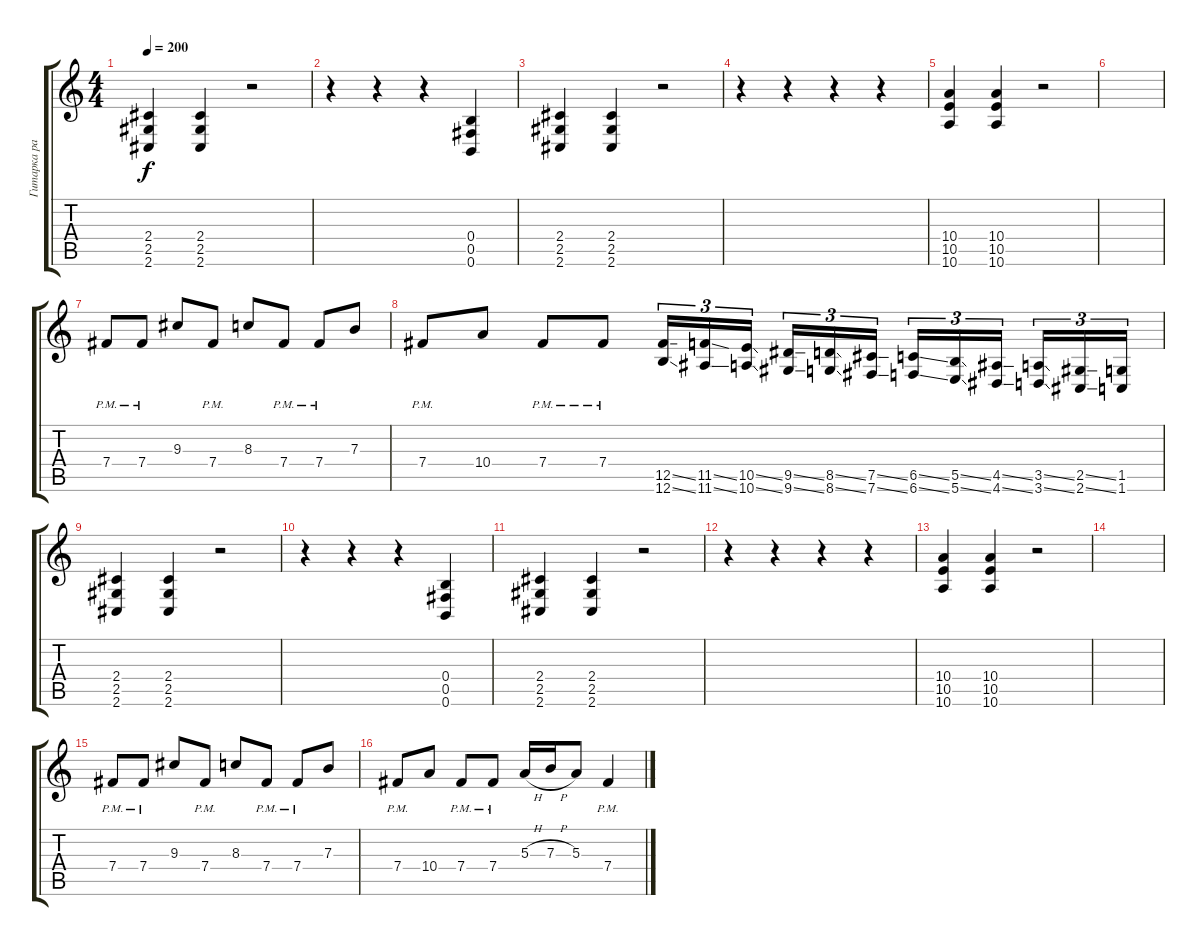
\track ("Гитарка раз" "Гитарка ра") {instrument distortionguitar}
\staff {score tabs}
\tuning (Db4 Ab3 E3 B2 Gb2 B1) {hide}
\ts (4 4)
\tempo 200
\clef g2
\ks c
(2.4 2.5 2.6).4{dy f} (2.4 2.5 2.6).4 r.2 |
r.4 r.4 r.4 (0.4 0.5 0.6).4 |
(2.4 2.5 2.6).4 (2.4 2.5 2.6).4 r.2 |
r.4 r.4 r.4 r.4 |
(10.4 10.5 10.6).4 (10.4 10.5 10.6).4 r.2 |
|
7.4{pm}.8 7.4{pm}.8 9.3.8 7.4{pm}.8 8.3.8 7.4{pm}.8 7.4{pm}.8 7.3.8 |
7.4{pm}.8 10.4.8 7.4{pm}.8 7.4{pm}.8 (12.5{ss} 12.6{ss}).16{tu (3 2)} (11.5{ss} 11.6{ss}).16{tu (3 2)} (10.5{ss} 10.6{ss}).16{tu (3 2) beam splitsecondary} (9.5{ss} 9.6{ss}).16{tu (3 2)} (8.5{ss} 8.6{ss}).16{tu (3 2)} (7.5{ss} 7.6{ss}).16{tu (3 2)} (6.5{ss} 6.6{ss}).16{tu (3 2)} (5.5{ss} 5.6{ss}).16{tu (3 2)} (4.5{ss} 4.6{ss}).16{tu (3 2) beam splitsecondary} (3.5{ss} 3.6{ss}).16{tu (3 2)} (2.5{ss} 2.6{ss}).16{tu (3 2)} (1.5 1.6).16{tu (3 2)} |
(2.4 2.5 2.6).4 (2.4 2.5 2.6).4 r.2 |
r.4 r.4 r.4 (0.4 0.5 0.6).4 |
(2.4 2.5 2.6).4 (2.4 2.5 2.6).4 r.2 |
r.4 r.4 r.4 r.4 |
(10.4 10.5 10.6).4 (10.4 10.5 10.6).4 r.2 |
|
7.4{pm}.8 7.4{pm}.8 9.3.8 7.4{pm}.8 8.3.8 7.4{pm}.8 7.4{pm}.8 7.3.8 |
7.4{pm}.8 10.4.8 7.4{pm}.8 7.4{pm}.8 5.3{h}.16 7.3{h}.16 5.3.8 7.4{pm}.4
